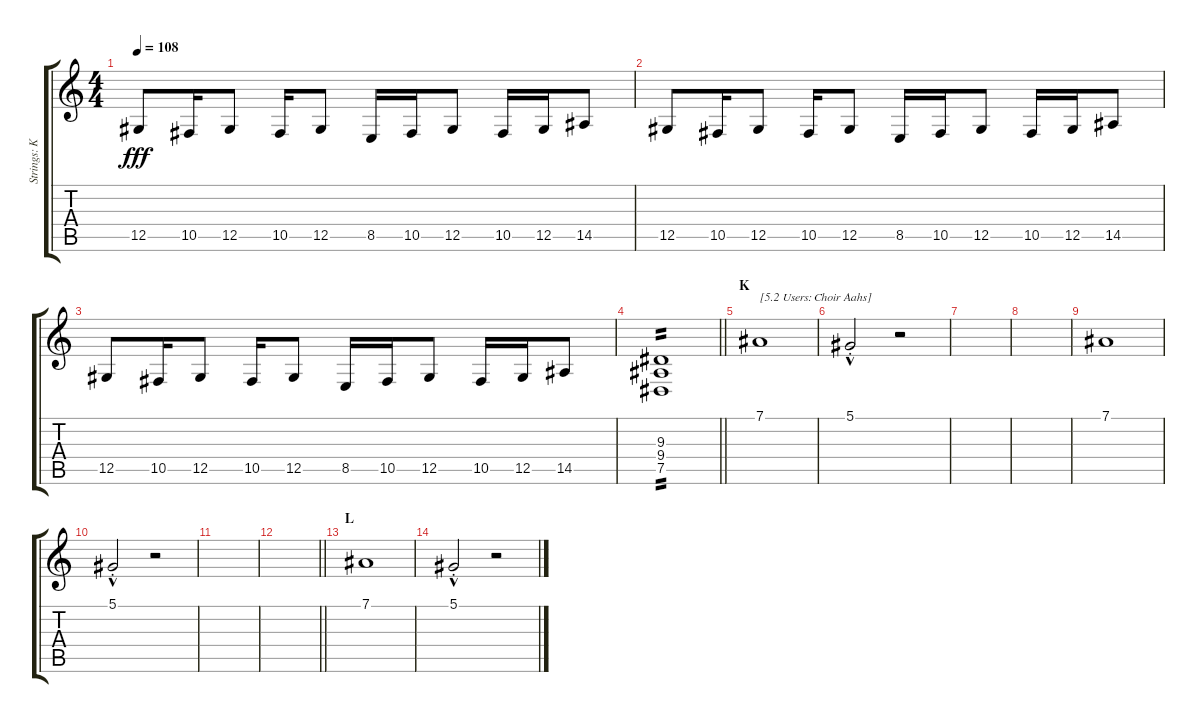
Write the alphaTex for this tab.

\track ("Strings: Kai" "Strings: K") {instrument synthstrings1}
\staff {score tabs}
\tuning (Eb4 Bb3 Gb3 Db3 Ab2 Eb2) {hide}
\ts (4 4)
\tempo 108
\clef g2
\ks c
12.5.8{dy fff} 10.5.16 12.5.8 10.5.16 12.5.8 8.5.16 10.5.16 12.5.8 10.5.16 12.5.16 14.5.8 |
12.5.8 10.5.16 12.5.8 10.5.16 12.5.8 8.5.16 10.5.16 12.5.8 10.5.16 12.5.16 14.5.8 |
12.5.8 10.5.16 12.5.8 10.5.16 12.5.8 8.5.16 10.5.16 12.5.8 10.5.16 12.5.16 14.5.8 |
\barLineRight lightlight
(9.3 9.4 7.5).1{tp 2} |
\section ("" "K")
7.1.1{txt "[5.2 Users: Choir Aahs]" instrument choiraahs} |
5.1{hac st}.2 r.2 |
|
|
7.1.1 |
5.1{hac st}.2 r.2 |
|
\barLineRight lightlight
|
\section ("" "L")
7.1.1 |
5.1{hac st}.2 r.2
